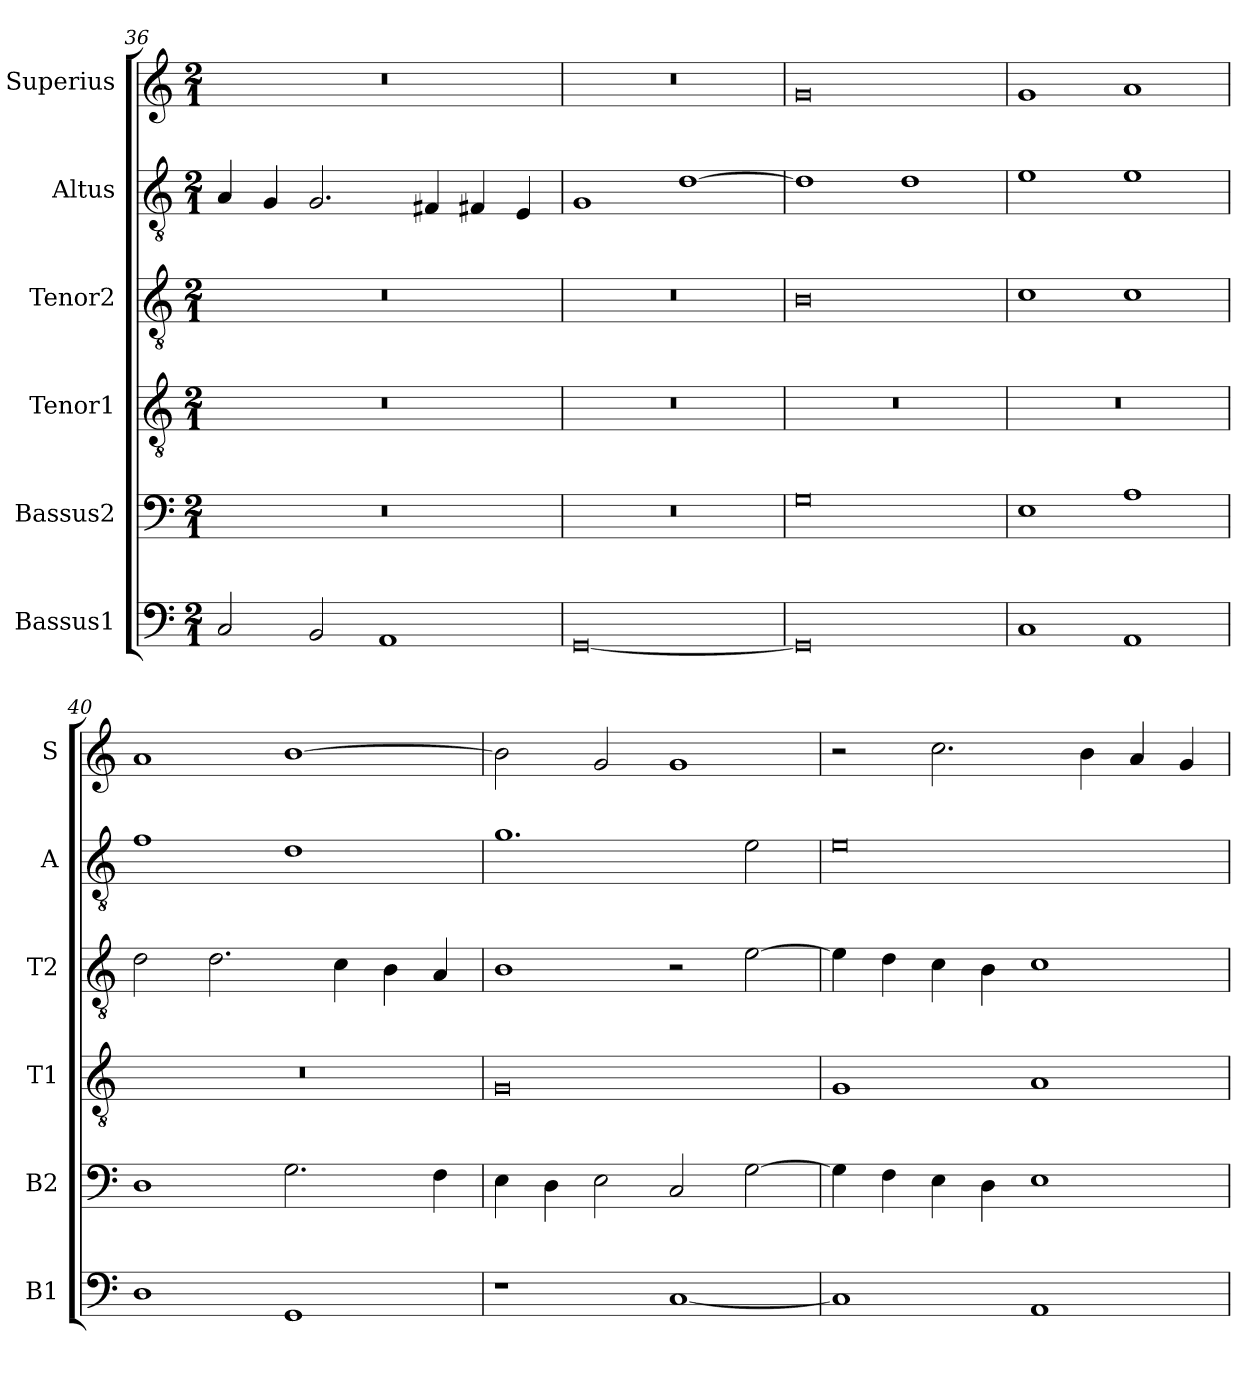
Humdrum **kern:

**kern	**kern	**kern	**kern	**kern	**kern
*part6	*part5	*part4	*part3	*part2	*part1
*staff6	*staff5	*staff4	*staff3	*staff2	*staff1
*I"Bassus1	*I"Bassus2	*I"Tenor1	*I"Tenor2	*I"Altus	*I"Superius
*I'B1	*I'B2	*I'T1	*I'T2	*I'A	*I'S
*clefF4	*clefF4	*clefGv2	*clefGv2	*clefGv2	*clefG2
*k[]	*k[]	*k[]	*k[]	*k[]	*k[]
*M2/1	*M2/1	*M2/1	*M2/1	*M2/1	*M2/1
=36	=36	=36	=36	=36	=36
2C/	0r	0r	0r	4A/	0r
.	.	.	.	4G/	.
2BB/	.	.	.	2.G/	.
1AA	.	.	.	.	.
.	.	.	.	4F#X/	.
.	.	.	.	4F#X/	.
.	.	.	.	4E/	.
=37	=37	=37	=37	=37	=37
[0GG	0r	0r	0r	1G	0r
.	.	.	.	[1d	.
=38	=38	=38	=38	=38	=38
0GG]	0G	0r	0B	1d]	0g
.	.	.	.	1d	.
=39	=39	=39	=39	=39	=39
1C	1E	0r	1c	1e	1g
1AA	1A	.	1c	1e	1a
=40	=40	=40	=40	=40	=40
1D	1D	0r	2d\	1f	1a
.	.	.	2.d\	.	.
1GG	2.G\	.	.	1d	[1b
.	.	.	4c\	.	.
.	.	.	4B\	.	.
.	4F\	.	4A/	.	.
=41	=41	=41	=41	=41	=41
1r	4E\	0G	1B	1.g	2b\]
.	4D\	.	.	.	.
.	2E\	.	.	.	2g/
[1C	2C/	.	2r	.	1g
.	[2G\	.	[2e\	2e\	.
=42	=42	=42	=42	=42	=42
1C]	4G\]	1G	4e\]	0e	2r
.	4F\	.	4d\	.	.
.	4E\	.	4c\	.	2.cc\
.	4D\	.	4B\	.	.
1AA	1E	1A	1c	.	.
.	.	.	.	.	4b\
.	.	.	.	.	4a/
.	.	.	.	.	4g/
=	=	=	=	=	=
*-	*-	*-	*-	*-	*-
